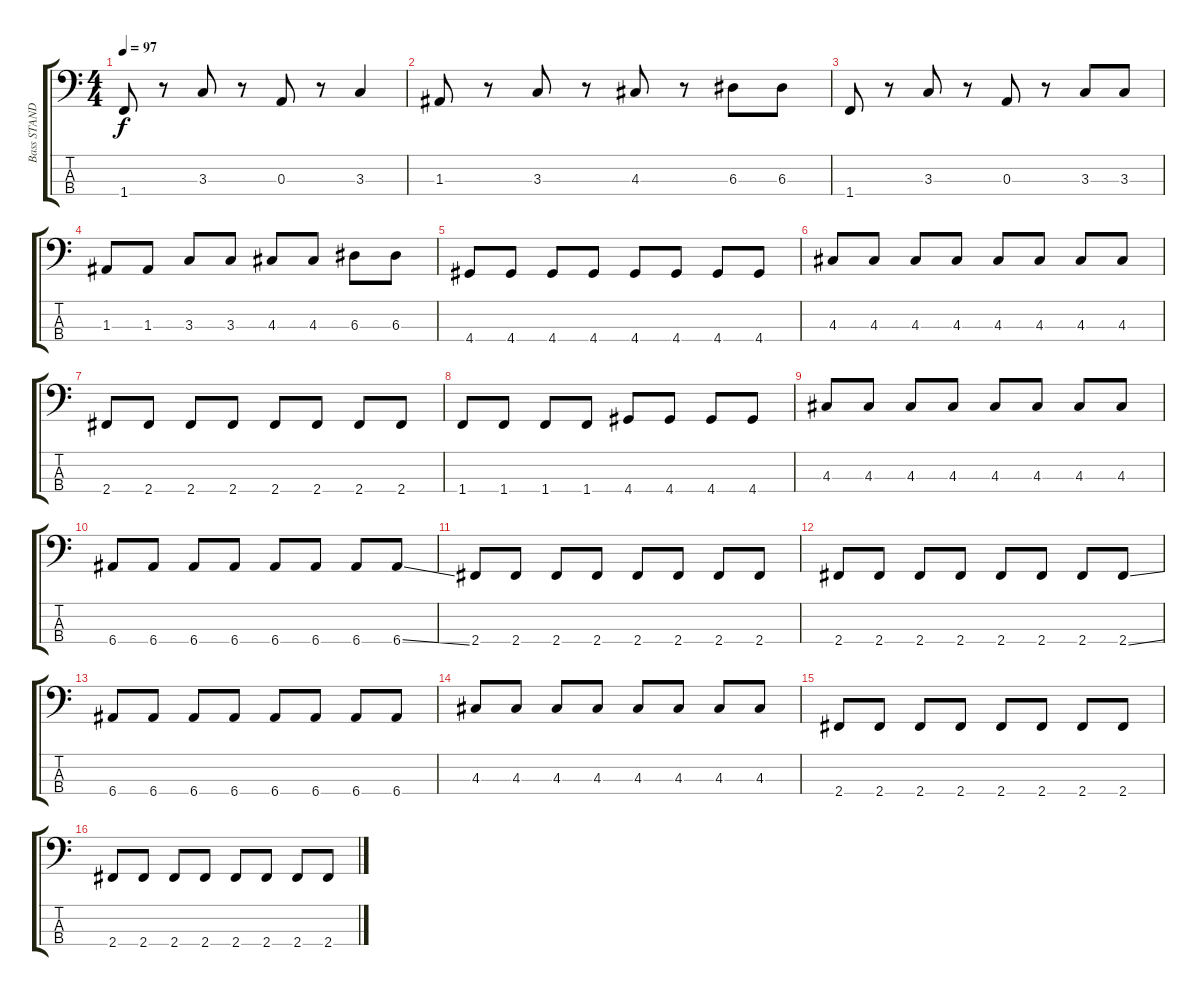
\track ("Bass STANDARD" "Bass STAND") {instrument electricbasspick}
\staff {score tabs}
\tuning (G2 D2 A1 E1) {hide}
\ts (4 4)
\tempo 97
\clef f4
\ks c
1.4.8{dy f} r.8 3.3.8 r.8 0.3.8 r.8 3.3.4 |
1.3.8 r.8 3.3.8 r.8 4.3.8 r.8 6.3.8 6.3.8 |
1.4.8 r.8 3.3.8 r.8 0.3.8 r.8 3.3.8 3.3.8 |
1.3.8 1.3.8 3.3.8 3.3.8 4.3.8 4.3.8 6.3.8 6.3.8 |
4.4.8 4.4.8 4.4.8 4.4.8 4.4.8 4.4.8 4.4.8 4.4.8 |
4.3.8 4.3.8 4.3.8 4.3.8 4.3.8 4.3.8 4.3.8 4.3.8 |
2.4.8 2.4.8 2.4.8 2.4.8 2.4.8 2.4.8 2.4.8 2.4.8 |
1.4.8 1.4.8 1.4.8 1.4.8 4.4.8 4.4.8 4.4.8 4.4.8 |
4.3.8 4.3.8 4.3.8 4.3.8 4.3.8 4.3.8 4.3.8 4.3.8 |
6.4.8 6.4.8 6.4.8 6.4.8 6.4.8 6.4.8 6.4.8 6.4{ss}.8 |
2.4.8 2.4.8 2.4.8 2.4.8 2.4.8 2.4.8 2.4.8 2.4.8 |
2.4.8 2.4.8 2.4.8 2.4.8 2.4.8 2.4.8 2.4.8 2.4{ss}.8 |
6.4.8 6.4.8 6.4.8 6.4.8 6.4.8 6.4.8 6.4.8 6.4.8 |
4.3.8 4.3.8 4.3.8 4.3.8 4.3.8 4.3.8 4.3.8 4.3.8 |
2.4.8 2.4.8 2.4.8 2.4.8 2.4.8 2.4.8 2.4.8 2.4.8 |
2.4.8 2.4.8 2.4.8 2.4.8 2.4.8 2.4.8 2.4.8 2.4.8
